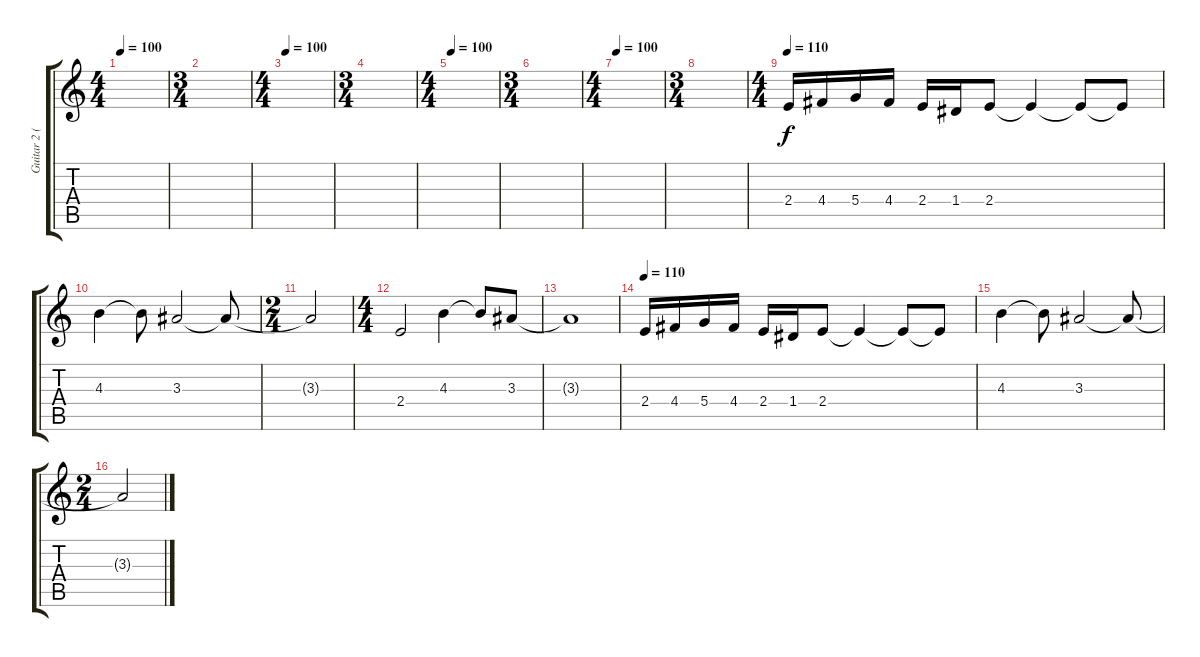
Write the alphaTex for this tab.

\track ("Guitar 2 (Tommy Eriksson)" "Guitar 2 (") {instrument distortionguitar}
\staff {score tabs}
\tuning (E4 B3 G3 D3 A2 E2) {hide}
\ts (4 4)
\tempo 100
\clef g2
\ks c
|
\ts (3 4)
|
\ts (4 4)
\tempo 100
|
\ts (3 4)
|
\ts (4 4)
\tempo 100
|
\ts (3 4)
|
\ts (4 4)
\tempo 100
|
\ts (3 4)
|
\ts (4 4)
\tempo 110
2.4.16 4.4.16 5.4.16 4.4.16 2.4.16 1.4.16 2.4.8 2.4{t}.4 2.4{t}.8 2.4{t}.8 |
4.3.4 4.3{t}.8 3.3.2 3.3{t}.8 |
\ts (2 4)
3.3{t}.2 |
\ts (4 4)
2.4.2 4.3.4 4.3{t}.8 3.3.8 |
3.3{t}.1 |
\tempo 110
2.4.16 4.4.16 5.4.16 4.4.16 2.4.16 1.4.16 2.4.8 2.4{t}.4 2.4{t}.8 2.4{t}.8 |
4.3.4 4.3{t}.8 3.3.2 3.3{t}.8 |
\ts (2 4)
3.3{t}.2
